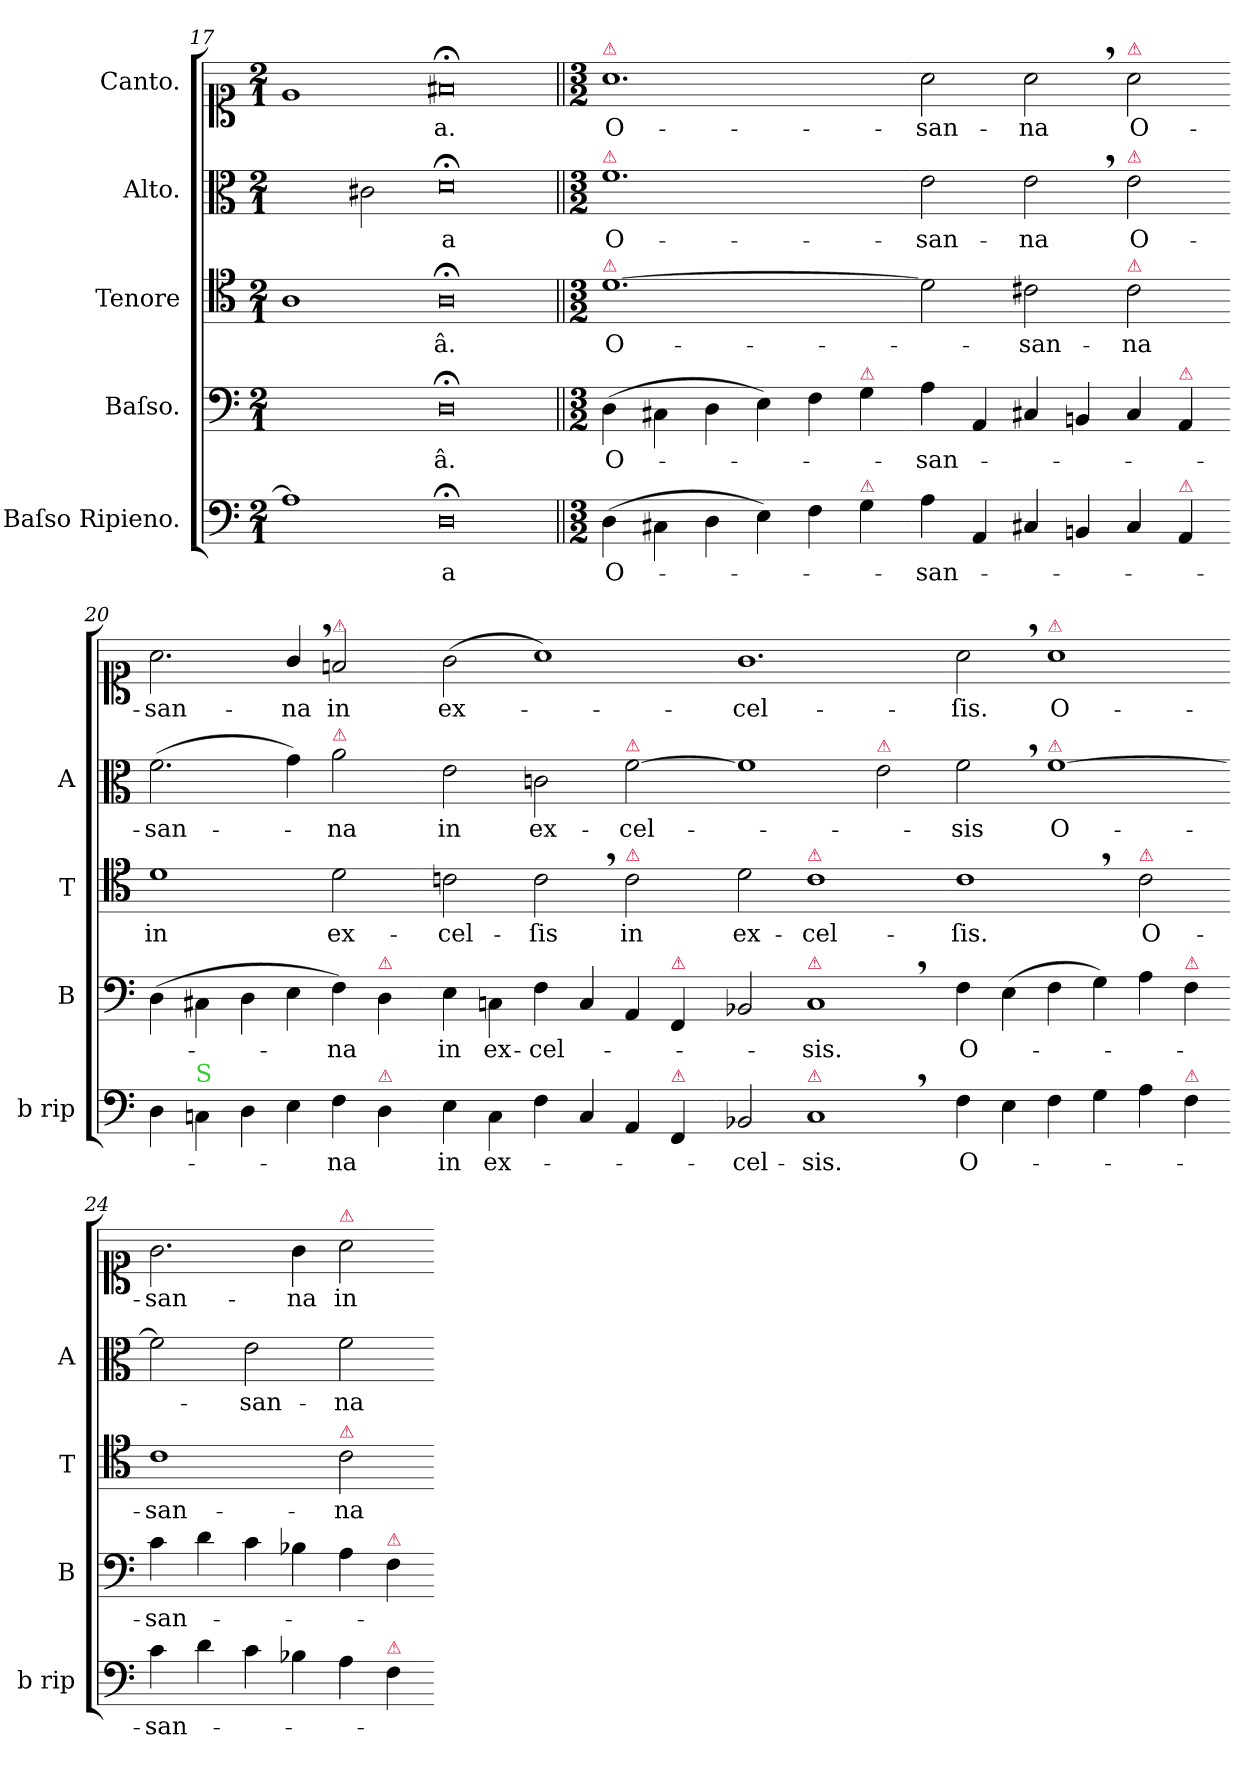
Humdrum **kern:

**kern	**text	**kern	**text	**kern	**text	**kern	**text	**kern	**text
*part5	*part5	*part4	*part4	*part3	*part3	*part2	*part2	*part1	*part1
*staff5	*staff5	*staff4	*staff4	*staff3	*staff3	*staff2	*staff2	*staff1	*staff1
*I"Baſso Ripieno.	*	*I"Baſso.	*	*I"Tenore	*	*I"Alto.	*	*I"Canto.	*
*I'b rip	*	*I'B	*	*I'T	*	*I'A	*	*	*
*clefF4	*	*clefF4	*	*clefC4	*	*clefC3	*	*clefC1	*
*k[]	*	*k[]	*	*k[]	*	*k[]	*	*k[]	*
*M2/1	*	*M2/1	*	*M2/1	*	*M2/1	*	*M2/1	*
=17	=17	=17	=17	=17	=17	=17	=17	=17	=17
1A]	.	1ryy	.	1A	.	2ryy	.	1e	.
.	.	.	.	.	.	2c#X\	.	.	.
!LO:N:vis=0	!	!LO:N:vis=0	!	!LO:N:vis=0	!	!LO:N:vis=0	!	!LO:N:vis=0	!
1D;<	-a	1D;<	-â.	1A;<	-â.	1d;<	-a	1f#X;<	-a.
=18||	=18||	=18||	=18||	=18||	=18||	=18||	=18||	=18||	=18||
*M3/2	*	*M3/2	*	*M3/2	*	*M3/2	*	*M3/2	*
!	!	!	!	!	!	!	!	!LO:TX:a:color=crimson:t=⚠	!
!	!	!	!	!	!	!LO:TX:a:color=crimson:t=⚠	!	!	!
!	!	!	!	!LO:TX:a:color=crimson:t=⚠	!	!	!	!	!
(4D\	O-	(4D\	O-	[1.d	O-	1.f	O-	1.a	O-
4C#X\	.	4C#X\	.	.	.	.	.	.	.
4D\	.	4D\	.	.	.	.	.	.	.
4E\)	.	4E\)	.	.	.	.	.	.	.
4F\	.	4F\	.	.	.	.	.	.	.
!	!	!LO:TX:a:color=crimson:t=⚠	!	!	!	!	!	!	!
!LO:TX:a:color=crimson:t=⚠	!	!	!	!	!	!	!	!	!
4G\	.	4G\	.	.	.	.	.	.	.
=19-	=19-	=19-	=19-	=19-	=19-	=19-	=19-	=19-	=19-
4A\	-san-	4A\	-san-	2d\]	.	2e\	-san-	2a\	-san-
4AA/	.	4AA/	.	.	.	.	.	.	.
4C#X/	.	4C#X/	.	2c#X\	-san-	2e,<\	-na	2a,<\	-na
4BBn/	.	4BBn/	.	.	.	.	.	.	.
!	!	!	!	!	!	!	!	!LO:TX:a:color=crimson:t=⚠	!
!	!	!	!	!	!	!LO:TX:a:color=crimson:t=⚠	!	!	!
!	!	!	!	!LO:TX:a:color=crimson:t=⚠	!	!	!	!	!
!	!	!	!	!	!	!	!LO:LY:i	!	!
4C#/	.	4C#/	.	2c#\	-na	2e\	O-	2a\	O-
!	!	!LO:TX:a:color=crimson:t=⚠	!	!	!	!	!	!	!
!LO:TX:a:color=crimson:t=⚠	!	!	!	!	!	!	!	!	!
4AA/	.	4AA/	.	.	.	.	.	.	.
=20-	=20-	=20-	=20-	=20-	=20-	=20-	=20-	=20-	=20-
!	!	!	!	!	!	!	!LO:LY:i	!	!
4D\	.	(4D\	.	1d	in	(2.f\	-san-	2.a\	-san-
!LO:TX:a:color=limegreen:t=S	!	!	!	!	!	!	!	!	!
4Cn\	.	4C#X\	.	.	.	.	.	.	.
4D\	.	4D\	.	.	.	.	.	.	.
4E\	.	4E\	.	.	.	4g\)	.	4g,</	-na
!	!	!	!	!	!	!	!	!LO:TX:a:color=crimson:t=⚠	!
!	!	!	!	!	!	!LO:TX:a:color=crimson:t=⚠	!	!	!
!	!	!	!	!	!	!	!LO:LY:i	!	!
4F\	-na	4F\)	-na	2d\	ex-	2a\	-na	2fn/	in
!	!	!LO:TX:a:color=crimson:t=⚠	!	!	!	!	!	!	!
!LO:TX:a:color=crimson:t=⚠	!	!	!	!	!	!	!	!	!
4D\	.	4D\	.	.	.	.	.	.	.
=21-	=21-	=21-	=21-	=21-	=21-	=21-	=21-	=21-	=21-
4E\	in	4E\	in	2cn\	-cel-	2e\	in	(2g\	ex-
4C\	ex-	4Cn\	ex-	.	.	.	.	.	.
4F\	.	4F\	-cel-	2c,<\	-ſis	2cn\	ex-	1a)	.
4C/	.	4C/	.	.	.	.	.	.	.
!	!	!	!	!	!	!LO:TX:a:color=crimson:t=⚠	!	!	!
!	!	!	!	!LO:TX:a:color=crimson:t=⚠	!	!	!	!	!
4AA/	.	4AA/	.	2c\	in	[2f\	-cel-	.	.
!	!	!LO:TX:a:color=crimson:t=⚠	!	!	!	!	!	!	!
!LO:TX:a:color=crimson:t=⚠	!	!	!	!	!	!	!	!	!
4FF/	.	4FF/	.	.	.	.	.	.	.
=22-	=22-	=22-	=22-	=22-	=22-	=22-	=22-	=22-	=22-
2BB-X/	-cel-	2BB-X/	.	2d\	ex-	1f]	.	1.g	-cel-
!	!	!	!	!LO:TX:a:color=crimson:t=⚠	!	!	!	!	!
!	!	!LO:TX:a:color=crimson:t=⚠	!	!	!	!	!	!	!
!LO:TX:a:color=crimson:t=⚠	!	!	!	!	!	!	!	!	!
1C,<	sis.	1C,<	sis.	1c	-cel-	.	.	.	.
!	!	!	!	!	!	!LO:TX:a:color=crimson:t=⚠	!	!	!
.	.	.	.	.	.	2e\	.	.	.
=23-	=23-	=23-	=23-	=23-	=23-	=23-	=23-	=23-	=23-
4F\	O-	4F\	O-	1c,<	-ſis.	2f,<\	sis	2a,<\	-ſis.
4E\	.	(4E\	.	.	.	.	.	.	.
!	!	!	!	!	!	!	!	!LO:TX:a:color=crimson:t=⚠	!
!	!	!	!	!	!	!LO:TX:a:color=crimson:t=⚠	!	!	!
4F\	.	4F\	.	.	.	[1f	O-	1a	O-
4G\	.	4G\)	.	.	.	.	.	.	.
!	!	!	!	!LO:TX:a:color=crimson:t=⚠	!	!	!	!	!
4A\	.	4A\	.	2c\	O-	.	.	.	.
!	!	!LO:TX:a:color=crimson:t=⚠	!	!	!	!	!	!	!
!LO:TX:a:color=crimson:t=⚠	!	!	!	!	!	!	!	!	!
4F\	.	4F\	.	.	.	.	.	.	.
=24-	=24-	=24-	=24-	=24-	=24-	=24-	=24-	=24-	=24-
4c\	-san-	4c\	-san-	1c	-san-	2f\]	.	2.g\	-san-
4d\	.	4d\	.	.	.	.	.	.	.
4c\	.	4c\	.	.	.	2e\	-san-	.	.
4B-X\	.	4B-X\	.	.	.	.	.	4g\	-na
!	!	!	!	!	!	!	!	!LO:TX:a:color=crimson:t=⚠	!
!	!	!	!	!LO:TX:a:color=crimson:t=⚠	!	!	!	!	!
4A\	.	4A\	.	2c\	-na	2f\	-na	2a\	in
!	!	!LO:TX:a:color=crimson:t=⚠	!	!	!	!	!	!	!
!LO:TX:a:color=crimson:t=⚠	!	!	!	!	!	!	!	!	!
4F\	.	4F\	.	.	.	.	.	.	.
=-	=-	=-	=-	=-	=-	=-	=-	=-	=-
*-	*-	*-	*-	*-	*-	*-	*-	*-	*-
